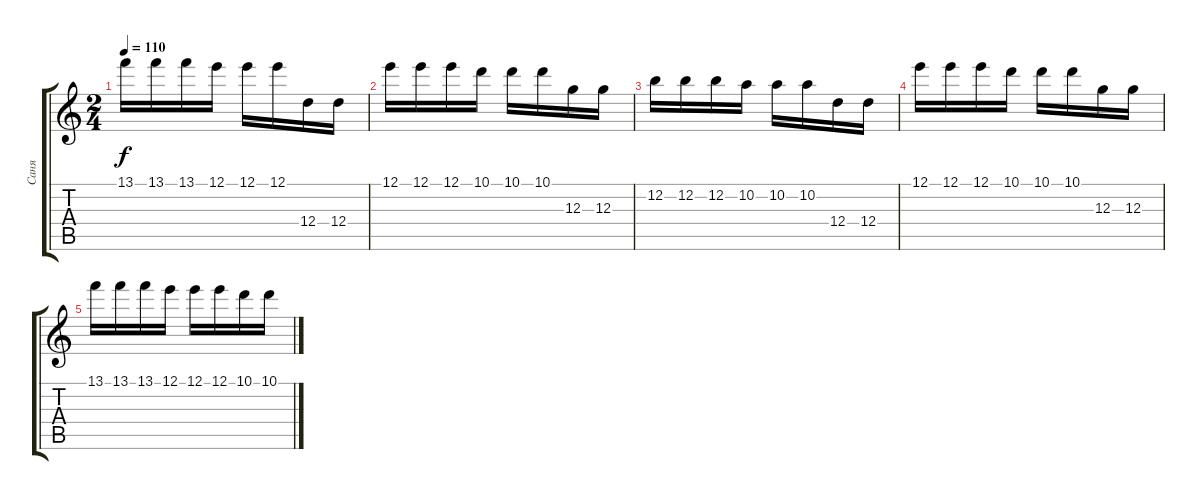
\track ("Саня" "Саня") {instrument overdrivenguitar}
\staff {score tabs}
\tuning (E4 B3 G3 D3 A2 E2) {hide}
\ts (2 4)
\tempo 110
\clef g2
\ks c
13.1.16{dy f} 13.1.16 13.1.16 12.1.16 12.1.16 12.1.16 12.4.16 12.4.16 |
12.1.16 12.1.16 12.1.16 10.1.16 10.1.16 10.1.16 12.3.16 12.3.16 |
12.2.16 12.2.16 12.2.16 10.2.16 10.2.16 10.2.16 12.4.16 12.4.16 |
12.1.16 12.1.16 12.1.16 10.1.16 10.1.16 10.1.16 12.3.16 12.3.16 |
13.1.16 13.1.16 13.1.16 12.1.16 12.1.16 12.1.16 10.1.16 10.1.16
